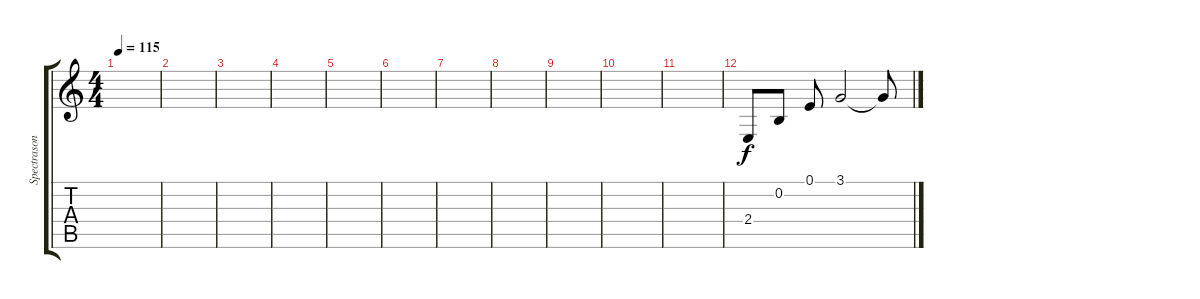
\track ("Spectrasonics Omnisphere" "Spectrason") {instrument pad7halo}
\staff {score tabs}
\tuning (E4 B3 G3 D3 A2 E2) {hide}
\ts (4 4)
\tempo 115
\clef g2
\ks c
|
|
|
|
|
|
|
|
|
|
|
2.4.8 0.2.8 0.1.8 3.1.2 3.1{t}.8
